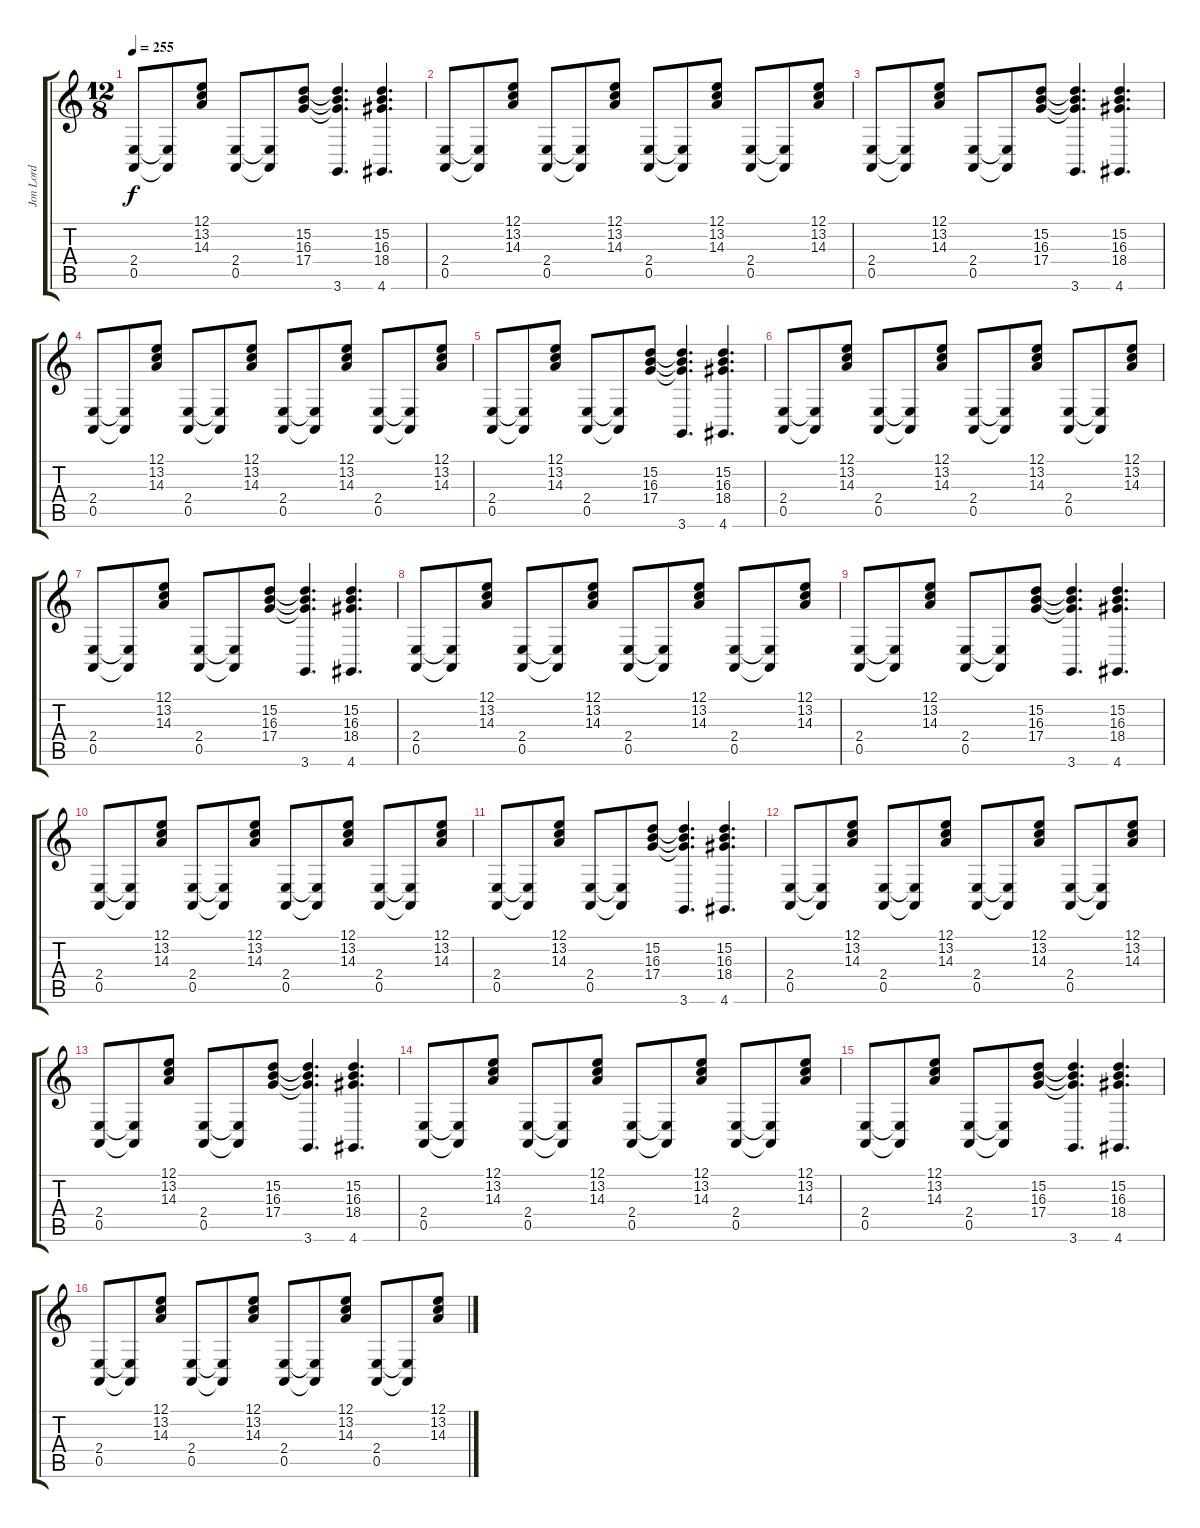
\track ("Jon Lord" "Jon Lord") {instrument marimba}
\staff {score tabs}
\tuning (E4 B3 G3 D3 A2 E2) {hide}
\ts (12 8)
\tempo 255
\clef g2
\ks c
(2.4 0.5).8{dy f} (2.4{t} 0.5{t}).8 (12.1 13.2 14.3).8 (2.4 0.5).8 (2.4{t} 0.5{t}).8 (15.2 16.3 17.4).8 (15.2{t} 16.3{t} 17.4{t} 3.6).4{d} (15.2 16.3 18.4 4.6).4{d} |
(2.4 0.5).8 (2.4{t} 0.5{t}).8 (12.1 13.2 14.3).8 (2.4 0.5).8 (2.4{t} 0.5{t}).8 (12.1 13.2 14.3).8 (2.4 0.5).8 (2.4{t} 0.5{t}).8 (12.1 13.2 14.3).8 (2.4 0.5).8 (2.4{t} 0.5{t}).8 (12.1 13.2 14.3).8 |
(2.4 0.5).8 (2.4{t} 0.5{t}).8 (12.1 13.2 14.3).8 (2.4 0.5).8 (2.4{t} 0.5{t}).8 (15.2 16.3 17.4).8 (15.2{t} 16.3{t} 17.4{t} 3.6).4{d} (15.2 16.3 18.4 4.6).4{d} |
(2.4 0.5).8 (2.4{t} 0.5{t}).8 (12.1 13.2 14.3).8 (2.4 0.5).8 (2.4{t} 0.5{t}).8 (12.1 13.2 14.3).8 (2.4 0.5).8 (2.4{t} 0.5{t}).8 (12.1 13.2 14.3).8 (2.4 0.5).8 (2.4{t} 0.5{t}).8 (12.1 13.2 14.3).8 |
(2.4 0.5).8 (2.4{t} 0.5{t}).8 (12.1 13.2 14.3).8 (2.4 0.5).8 (2.4{t} 0.5{t}).8 (15.2 16.3 17.4).8 (15.2{t} 16.3{t} 17.4{t} 3.6).4{d} (15.2 16.3 18.4 4.6).4{d} |
(2.4 0.5).8 (2.4{t} 0.5{t}).8 (12.1 13.2 14.3).8 (2.4 0.5).8 (2.4{t} 0.5{t}).8 (12.1 13.2 14.3).8 (2.4 0.5).8 (2.4{t} 0.5{t}).8 (12.1 13.2 14.3).8 (2.4 0.5).8 (2.4{t} 0.5{t}).8 (12.1 13.2 14.3).8 |
(2.4 0.5).8 (2.4{t} 0.5{t}).8 (12.1 13.2 14.3).8 (2.4 0.5).8 (2.4{t} 0.5{t}).8 (15.2 16.3 17.4).8 (15.2{t} 16.3{t} 17.4{t} 3.6).4{d} (15.2 16.3 18.4 4.6).4{d} |
(2.4 0.5).8 (2.4{t} 0.5{t}).8 (12.1 13.2 14.3).8 (2.4 0.5).8 (2.4{t} 0.5{t}).8 (12.1 13.2 14.3).8 (2.4 0.5).8 (2.4{t} 0.5{t}).8 (12.1 13.2 14.3).8 (2.4 0.5).8 (2.4{t} 0.5{t}).8 (12.1 13.2 14.3).8 |
(2.4 0.5).8 (2.4{t} 0.5{t}).8 (12.1 13.2 14.3).8 (2.4 0.5).8 (2.4{t} 0.5{t}).8 (15.2 16.3 17.4).8 (15.2{t} 16.3{t} 17.4{t} 3.6).4{d} (15.2 16.3 18.4 4.6).4{d} |
(2.4 0.5).8 (2.4{t} 0.5{t}).8 (12.1 13.2 14.3).8 (2.4 0.5).8 (2.4{t} 0.5{t}).8 (12.1 13.2 14.3).8 (2.4 0.5).8 (2.4{t} 0.5{t}).8 (12.1 13.2 14.3).8 (2.4 0.5).8 (2.4{t} 0.5{t}).8 (12.1 13.2 14.3).8 |
(2.4 0.5).8 (2.4{t} 0.5{t}).8 (12.1 13.2 14.3).8 (2.4 0.5).8 (2.4{t} 0.5{t}).8 (15.2 16.3 17.4).8 (15.2{t} 16.3{t} 17.4{t} 3.6).4{d} (15.2 16.3 18.4 4.6).4{d} |
(2.4 0.5).8 (2.4{t} 0.5{t}).8 (12.1 13.2 14.3).8 (2.4 0.5).8 (2.4{t} 0.5{t}).8 (12.1 13.2 14.3).8 (2.4 0.5).8 (2.4{t} 0.5{t}).8 (12.1 13.2 14.3).8 (2.4 0.5).8 (2.4{t} 0.5{t}).8 (12.1 13.2 14.3).8 |
(2.4 0.5).8 (2.4{t} 0.5{t}).8 (12.1 13.2 14.3).8 (2.4 0.5).8 (2.4{t} 0.5{t}).8 (15.2 16.3 17.4).8 (15.2{t} 16.3{t} 17.4{t} 3.6).4{d} (15.2 16.3 18.4 4.6).4{d} |
(2.4 0.5).8 (2.4{t} 0.5{t}).8 (12.1 13.2 14.3).8 (2.4 0.5).8 (2.4{t} 0.5{t}).8 (12.1 13.2 14.3).8 (2.4 0.5).8 (2.4{t} 0.5{t}).8 (12.1 13.2 14.3).8 (2.4 0.5).8 (2.4{t} 0.5{t}).8 (12.1 13.2 14.3).8 |
(2.4 0.5).8 (2.4{t} 0.5{t}).8 (12.1 13.2 14.3).8 (2.4 0.5).8 (2.4{t} 0.5{t}).8 (15.2 16.3 17.4).8 (15.2{t} 16.3{t} 17.4{t} 3.6).4{d} (15.2 16.3 18.4 4.6).4{d} |
(2.4 0.5).8 (2.4{t} 0.5{t}).8 (12.1 13.2 14.3).8 (2.4 0.5).8 (2.4{t} 0.5{t}).8 (12.1 13.2 14.3).8 (2.4 0.5).8 (2.4{t} 0.5{t}).8 (12.1 13.2 14.3).8 (2.4 0.5).8 (2.4{t} 0.5{t}).8 (12.1 13.2 14.3).8
